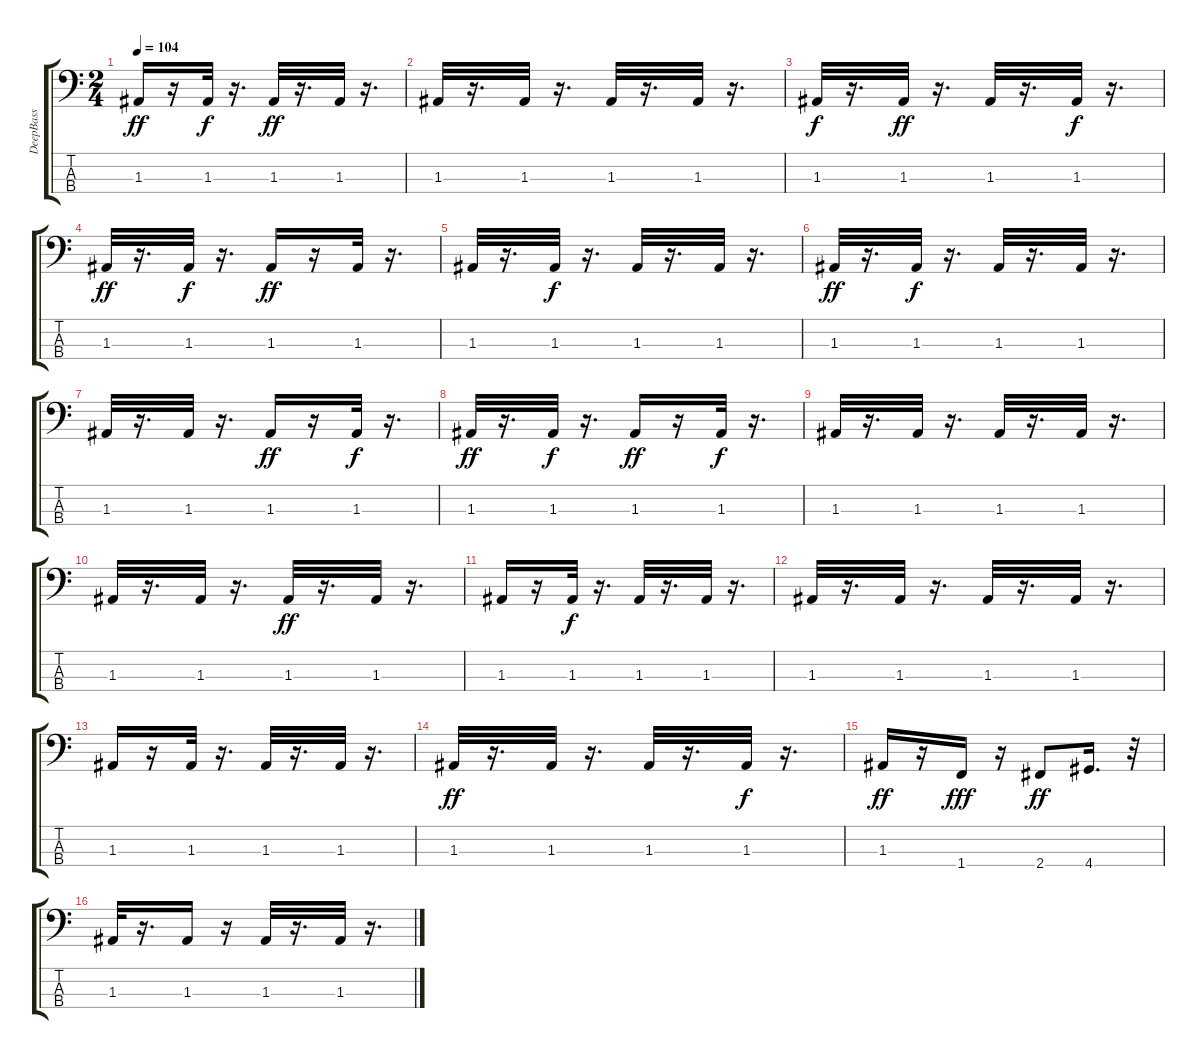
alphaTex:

\track ("DeepBass" "DeepBass") {instrument electricbassfinger}
\staff {score tabs}
\tuning (G2 D2 A1 E1) {hide}
\ts (2 4)
\tempo 104
\clef f4
\ks c
1.3.16{dy ff} r.16 1.3.32{dy f} r.16{d} 1.3.32{dy ff} r.16{d} 1.3.32 r.16{d} |
1.3.32 r.16{d} 1.3.32 r.16{d} 1.3.32 r.16{d} 1.3.32 r.16{d} |
1.3.32{dy f} r.16{d} 1.3.32{dy ff} r.16{d} 1.3.32 r.16{d} 1.3.32{dy f} r.16{d} |
1.3.32{dy ff} r.16{d} 1.3.32{dy f} r.16{d} 1.3.16{dy ff} r.16 1.3.32 r.16{d} |
1.3.32 r.16{d} 1.3.32{dy f} r.16{d} 1.3.32 r.16{d} 1.3.32 r.16{d} |
1.3.32{dy ff} r.16{d} 1.3.32{dy f} r.16{d} 1.3.32 r.16{d} 1.3.32 r.16{d} |
1.3.32 r.16{d} 1.3.32 r.16{d} 1.3.16{dy ff} r.16 1.3.32{dy f} r.16{d} |
1.3.32{dy ff} r.16{d} 1.3.32{dy f} r.16{d} 1.3.16{dy ff} r.16 1.3.32{dy f} r.16{d} |
1.3.32 r.16{d} 1.3.32 r.16{d} 1.3.32 r.16{d} 1.3.32 r.16{d} |
1.3.32 r.16{d} 1.3.32 r.16{d} 1.3.32{dy ff} r.16{d} 1.3.32 r.16{d} |
1.3.16 r.16 1.3.32{dy f} r.16{d} 1.3.32 r.16{d} 1.3.32 r.16{d} |
1.3.32 r.16{d} 1.3.32 r.16{d} 1.3.32 r.16{d} 1.3.32 r.16{d} |
1.3.16 r.16 1.3.32 r.16{d} 1.3.32 r.16{d} 1.3.32 r.16{d} |
1.3.32{dy ff} r.16{d} 1.3.32 r.16{d} 1.3.32 r.16{d} 1.3.32{dy f} r.16{d} |
1.3.16{dy ff} r.16 1.4.16{dy fff} r.16 2.4.8{dy ff} 4.4.16{d} r.32 |
1.3.32 r.16{d} 1.3.16 r.16 1.3.32 r.16{d} 1.3.32 r.16{d}
